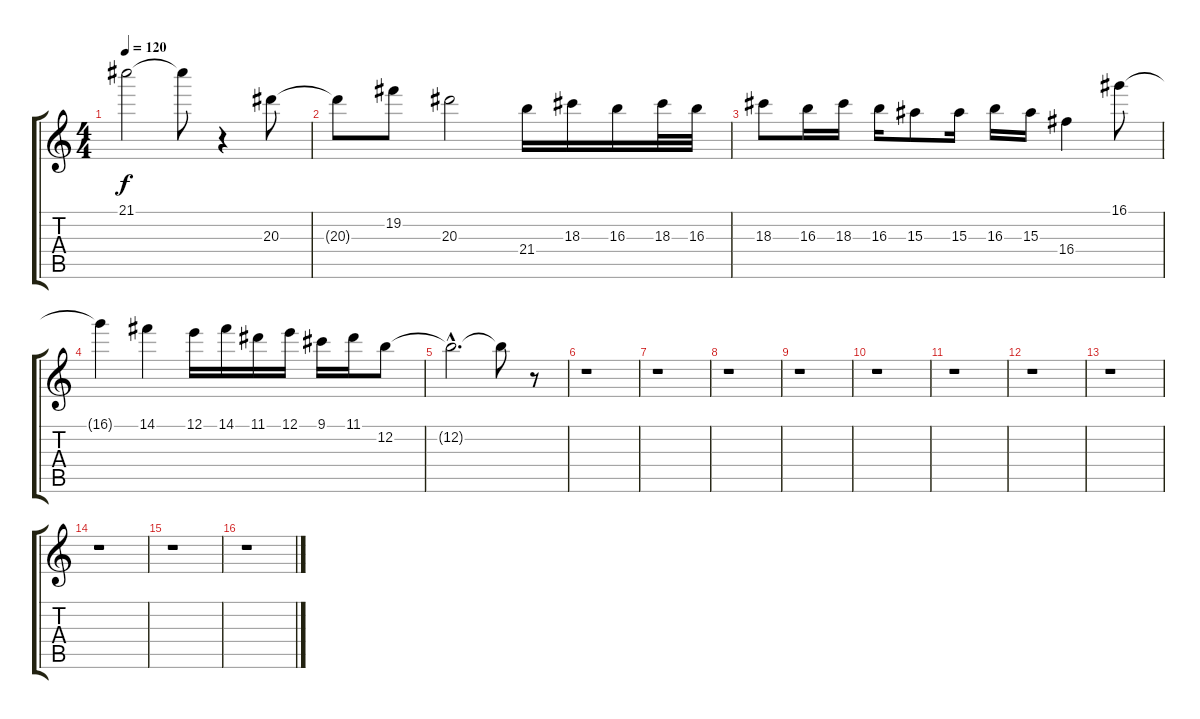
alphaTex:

\track "" {instrument overdrivenguitar}
\staff {score tabs}
\tuning (E4 B3 G3 D3 A2 E2) {hide}
\ts (4 4)
\tempo 120
\clef g2
\ks c
21.1{t}.2{dy f} 21.1{t}.8 r.4 20.3.8 |
20.3{t}.8 19.2.8 20.3.2 21.4.16 18.3.16 16.3.16 18.3.32 16.3.32 |
18.3.8 16.3.16 18.3.16 16.3.16 15.3.8 15.3.16 16.3.16 15.3.16 16.4.4 16.1.8 |
16.1{t}.4 14.1.4 12.1.16 14.1.16 11.1.16 12.1.16 9.1.16 11.1.16 12.2.8 |
12.2{hac t}.2{d} 12.2{t}.8 r.8 |
r.1 |
r.1 |
r.1 |
r.1 |
r.1 |
r.1 |
r.1 |
r.1 |
r.1 |
r.1 |
r.1
